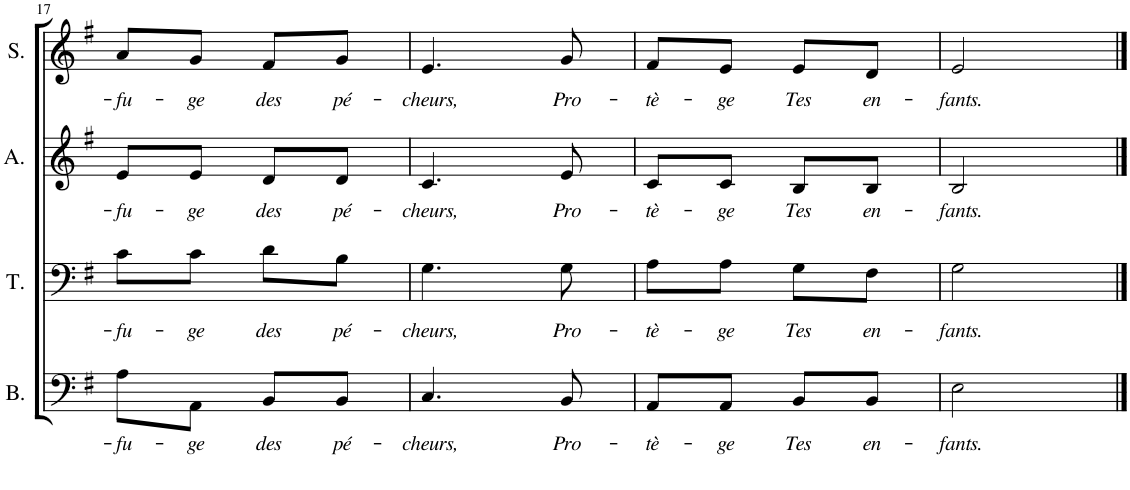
**kern	**text	**text	**kern	**text	**text	**kern	**text	**text	**kern	**text	**text
*part4	*part4	*part4	*part3	*part3	*part3	*part2	*part2	*part2	*part1	*part1	*part1
*staff4	*staff4	*staff4	*staff3	*staff3	*staff3	*staff2	*staff2	*staff2	*staff1	*staff1	*staff1
*I"Basse	*	*	*I"Ténor	*	*	*I"Alto	*	*	*I"Soprane	*	*
*I'B.	*	*	*I'T.	*	*	*I'A.	*	*	*I'S.	*	*
!!LO:PB:g=z
*clefF4	*	*	*clefF4	*	*	*clefG2	*	*	*clefG2	*	*
*k[f#]	*	*	*k[f#]	*	*	*k[f#]	*	*	*k[f#]	*	*
*M2/4	*	*	*M2/4	*	*	*M2/4	*	*	*M2/4	*	*
=17	=17	=17	=17	=17	=17	=17	=17	=17	=17	=17	=17
!	!	!LO:LY:b	!	!	!LO:LY:b	!	!	!LO:LY:b	!	!	!LO:LY:b
8A\L	.	-fu-	8c\L	.	-fu-	8e/L	.	-fu-	8a/L	.	-fu-
!	!	!LO:LY:b	!	!	!LO:LY:b	!	!	!LO:LY:b	!	!	!LO:LY:b
8AA\J	.	-ge	8c\J	.	-ge	8e/J	.	-ge	8g/J	.	-ge
!	!	!LO:LY:b	!	!	!LO:LY:b	!	!	!LO:LY:b	!	!	!LO:LY:b
8BB/L	.	des	8d\L	.	des	8d/L	.	des	8f#/L	.	des
!	!	!LO:LY:b	!	!	!LO:LY:b	!	!	!LO:LY:b	!	!	!LO:LY:b
8BB/J	.	pé-	8B\J	.	pé-	8d/J	.	pé-	8g/J	.	pé-
=18	=18	=18	=18	=18	=18	=18	=18	=18	=18	=18	=18
!	!	!LO:LY:b	!	!	!LO:LY:b	!	!	!LO:LY:b	!	!	!LO:LY:b
4.C/	.	-cheurs,	4.G\	.	-cheurs,	4.c/	.	-cheurs,	4.e/	.	-cheurs,
!	!	!LO:LY:b	!	!	!LO:LY:b	!	!	!LO:LY:b	!	!	!LO:LY:b
8BB/	.	Pro-	8G\	.	Pro-	8e/	.	Pro-	8g/	.	Pro-
=19	=19	=19	=19	=19	=19	=19	=19	=19	=19	=19	=19
!	!	!LO:LY:b	!	!	!LO:LY:b	!	!	!LO:LY:b	!	!	!LO:LY:b
8AA/L	.	-tè-	8A\L	.	-tè-	8c/L	.	-tè-	8f#/L	.	-tè-
!	!	!LO:LY:b	!	!	!LO:LY:b	!	!	!LO:LY:b	!	!	!LO:LY:b
8AA/J	.	-ge	8A\J	.	-ge	8c/J	.	-ge	8e/J	.	-ge
!	!	!LO:LY:b	!	!	!LO:LY:b	!	!	!LO:LY:b	!	!	!LO:LY:b
8BB/L	.	Tes	8G\L	.	Tes	8B/L	.	Tes	8e/L	.	Tes
!	!	!LO:LY:b	!	!	!LO:LY:b	!	!	!LO:LY:b	!	!	!LO:LY:b
8BB/J	.	en-	8F#\J	.	en-	8B/J	.	en-	8d/J	.	en-
=20	=20	=20	=20	=20	=20	=20	=20	=20	=20	=20	=20
!	!	!LO:LY:b	!	!	!LO:LY:b	!	!	!LO:LY:b	!	!	!LO:LY:b
2E\	.	-fants.	2G\	.	-fants.	2B/	.	-fants.	2e/	.	-fants.
==	==	==	==	==	==	==	==	==	==	==	==
*-	*-	*-	*-	*-	*-	*-	*-	*-	*-	*-	*-
